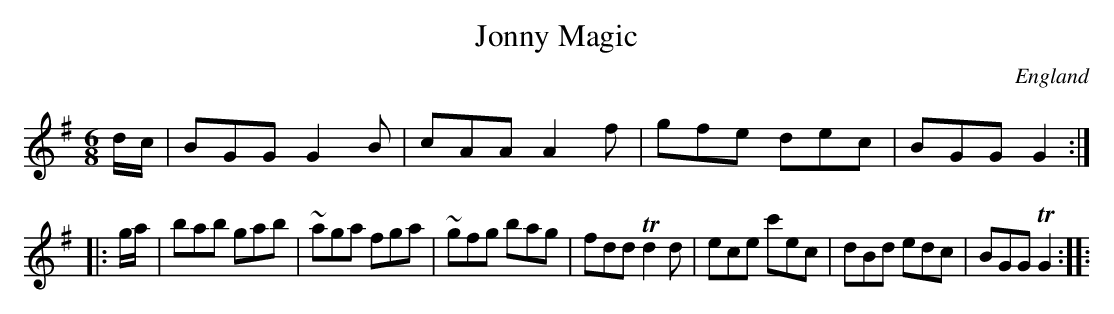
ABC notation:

X:1
T:Jonny Magic
L:1/8
M:6/8
O:England
K:G
d/c/ | \
BGG G2B | cAA A2f | gfe dec | BGG G2 ::
g/a/ | \
bab  gab | ~aga fga | ~gfg bag | fdd Td2d | \
ece c'ec | dBd  edc | BGG TG2 ::
